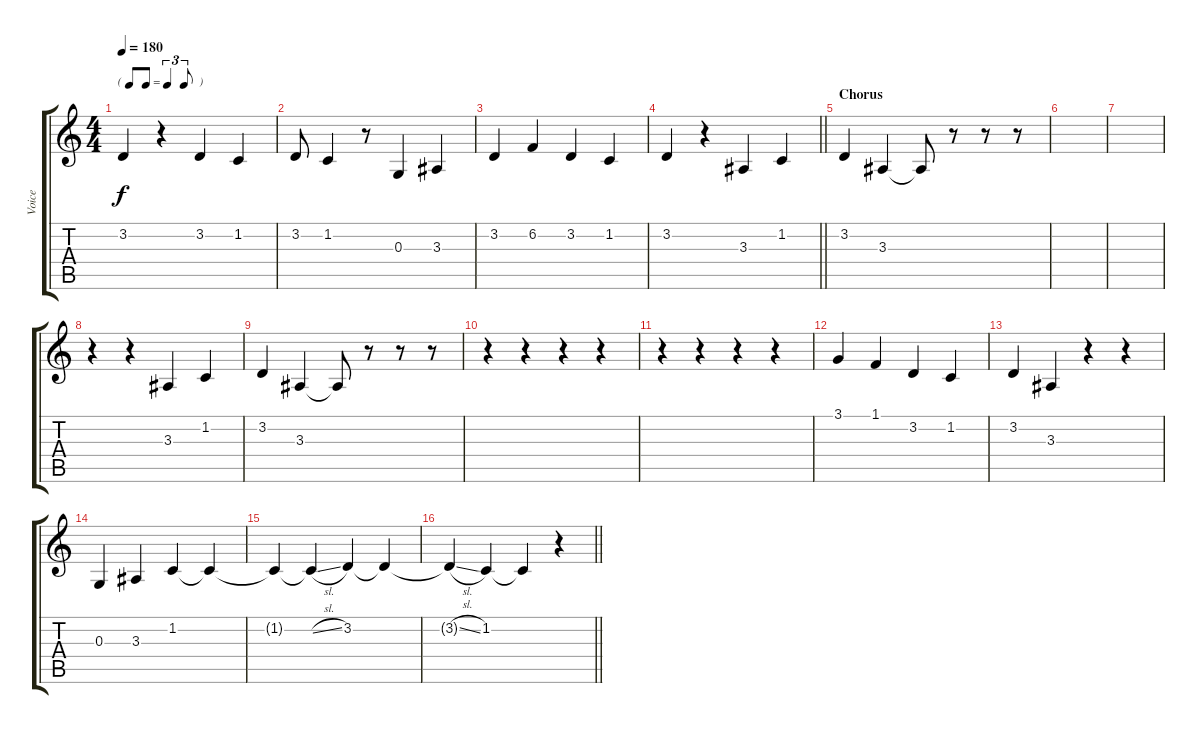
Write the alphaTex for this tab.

\track ("Voice" "Voice") {instrument englishhorn}
\staff {score tabs}
\tuning (E4 B3 G3 D3 A2 E2) {hide}
\ts (4 4)
\tf triplet8th
\tempo 180
\clef g2
\ks c
3.2.4{dy f} r.4 3.2.4 1.2.4 |
3.2.8 1.2.4 r.8 0.3.4 3.3.4 |
3.2.4 6.2.4 3.2.4 1.2.4 |
\barLineRight lightlight
3.2.4 r.4 3.3.4 1.2.4 |
\section ("" "Chorus")
3.2.4 3.3.4 3.3{t}.8 r.8 r.8 r.8 |
|
|
r.4 r.4 3.3.4 1.2.4 |
3.2.4 3.3.4 3.3{t}.8 r.8 r.8 r.8 |
r.4 r.4 r.4 r.4 |
r.4 r.4 r.4 r.4 |
3.1.4 1.1.4 3.2.4 1.2.4 |
3.2.4 3.3.4 r.4 r.4 |
0.3.4 3.3.4 1.2.4 1.2{t}.4 |
1.2{t}.4 1.2{sl t}.4 3.2.4 3.2{t}.4 |
\barLineRight lightlight
3.2{sl t}.4 1.2.4 1.2{t}.4 r.4
